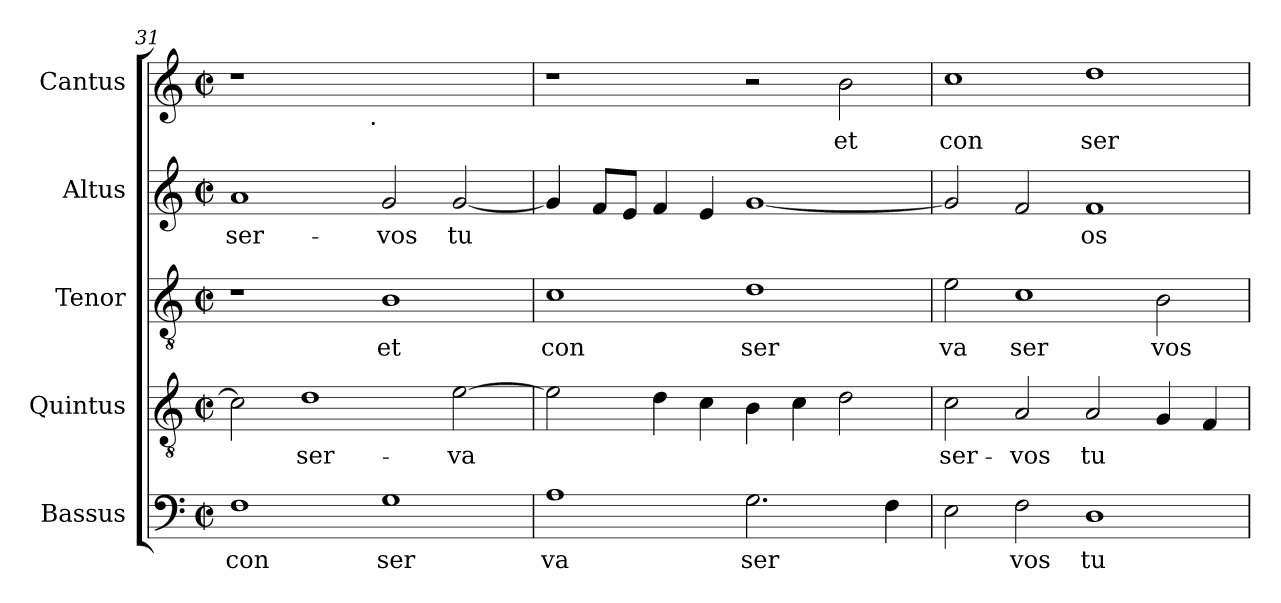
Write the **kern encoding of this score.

**kern	**text	**kern	**text	**kern	**text	**kern	**text	**kern	**text
*part5	*part5	*part4	*part4	*part3	*part3	*part2	*part2	*part1	*part1
*staff5	*staff5	*staff4	*staff4	*staff3	*staff3	*staff2	*staff2	*staff1	*staff1
*I"Bassus	*	*I"Quintus	*	*I"Tenor	*	*I"Altus	*	*I"Cantus	*
!!LO:PB:g=z
*clefF4	*	*clefGv2	*	*clefGv2	*	*clefG2	*	*clefG2	*
*k[]	*	*k[]	*	*k[]	*	*k[]	*	*k[]	*
*C:	*	*C:	*	*C:	*	*C:	*	*C:	*
*M2/2	*	*M2/2	*	*M2/2	*	*M2/2	*	*M2/2	*
*met(c|)	*	*met(c|)	*	*met(c|)	*	*met(c|)	*	*met(c|)	*
=31	=31	=31	=31	=31	=31	=31	=31	=31	=31
!	!LO:LY:b:cj	!	!LO:LY:b:cj	!	!	!	!LO:LY:b:cj	!	!
*	*	*	*	*	*	*	*	*^	*
1F	con	2c\]	.	1r	.	1a	ser-	1r	2ryy	.
!	!	!	!LO:LY:b:cj	!	!	!	!	!	!	!
.	.	1d	ser-	.	.	.	.	.	4...ryy	.
!	!	!	!	!	!	!	!	!	!LO:TX:b:t=.	!
.	.	.	.	.	.	.	.	.	1ryy	.
!	!LO:LY:b:cj	!	!	!	!LO:LY:b	!	!LO:LY:b:cj	!	!	!
1G	ser	.	.	1B	et	2g/	-vos	1ryy	.	.
!	!	!	!LO:LY:b:cj	!	!	!	!LO:LY:b:cj	!	!	!
.	.	[>2e\	-va	.	.	[<2g/	tu-	.	.	.
.	.	.	.	.	.	.	.	.	32ryy	.
=32	=32	=32	=32	=32	=32	=32	=32	=32	=32	=32
!	!LO:LY:b:cj	!	!LO:LY:b:cj	!	!LO:LY:b	!	!LO:LY:b:cj	!	!	!
*	*	*	*	*	*	*	*	*v	*v	*
1A	va	2e\]	.	1c	con	4g/]	--	1r	.
!	!	!	!	!	!	!	!LO:LY:b:cj	!	!
.	.	.	.	.	.	8f/L	--	.	.
!	!	!	!	!	!	!	!LO:LY:b:cj	!	!
.	.	.	.	.	.	8e/J	--	.	.
!	!	!	!LO:LY:b:cj	!	!	!	!LO:LY:b:cj	!	!
.	.	4d\	.	.	.	4f/	--	.	.
!	!	!	!LO:LY:b:cj	!	!	!	!LO:LY:b:cj	!	!
.	.	4c\	.	.	.	4e/	--	.	.
!	!LO:LY:b:cj	!	!LO:LY:b:cj	!	!LO:LY:b	!	!LO:LY:b:cj	!	!
2.G\	ser	4B\	.	1d	ser	[<1g	--	2r	.
!	!	!	!LO:LY:b:cj	!	!	!	!	!	!
.	.	4c\	.	.	.	.	.	.	.
!	!	!	!LO:LY:b:cj	!	!	!	!	!	!LO:LY:b:cj
.	.	2d\	.	.	.	.	.	2b\	et
!	!LO:LY:b:cj	!	!	!	!	!	!	!	!
4F\	.	.	.	.	.	.	.	.	.
=33	=33	=33	=33	=33	=33	=33	=33	=33	=33
!	!LO:LY:b:cj	!	!LO:LY:b:cj	!	!LO:LY:b	!	!LO:LY:b:cj	!	!LO:LY:b:cj
2E\	.	2c\	ser-	2e\	va	2g/]	--	1cc	con
!	!LO:LY:b:cj	!	!LO:LY:b:cj	!	!LO:LY:b	!	!LO:LY:b:cj	!	!
2F\	vos	2A/	-vos	1c	ser	2f/	--	.	.
!	!LO:LY:b:cj	!	!LO:LY:b:cj	!	!	!	!LO:LY:b:cj	!	!LO:LY:b:cj
1D	tu	2A/	tu-	.	.	1f	-os	1dd	ser
!	!	!	!LO:LY:b:cj	!	!LO:LY:b	!	!	!	!
.	.	4G/	--	2B\	vos	.	.	.	.
!	!	!	!LO:LY:b:cj	!	!	!	!	!	!
.	.	4F/	--	.	.	.	.	.	.
=	=	=	=	=	=	=	=	=	=
*-	*-	*-	*-	*-	*-	*-	*-	*-	*-
